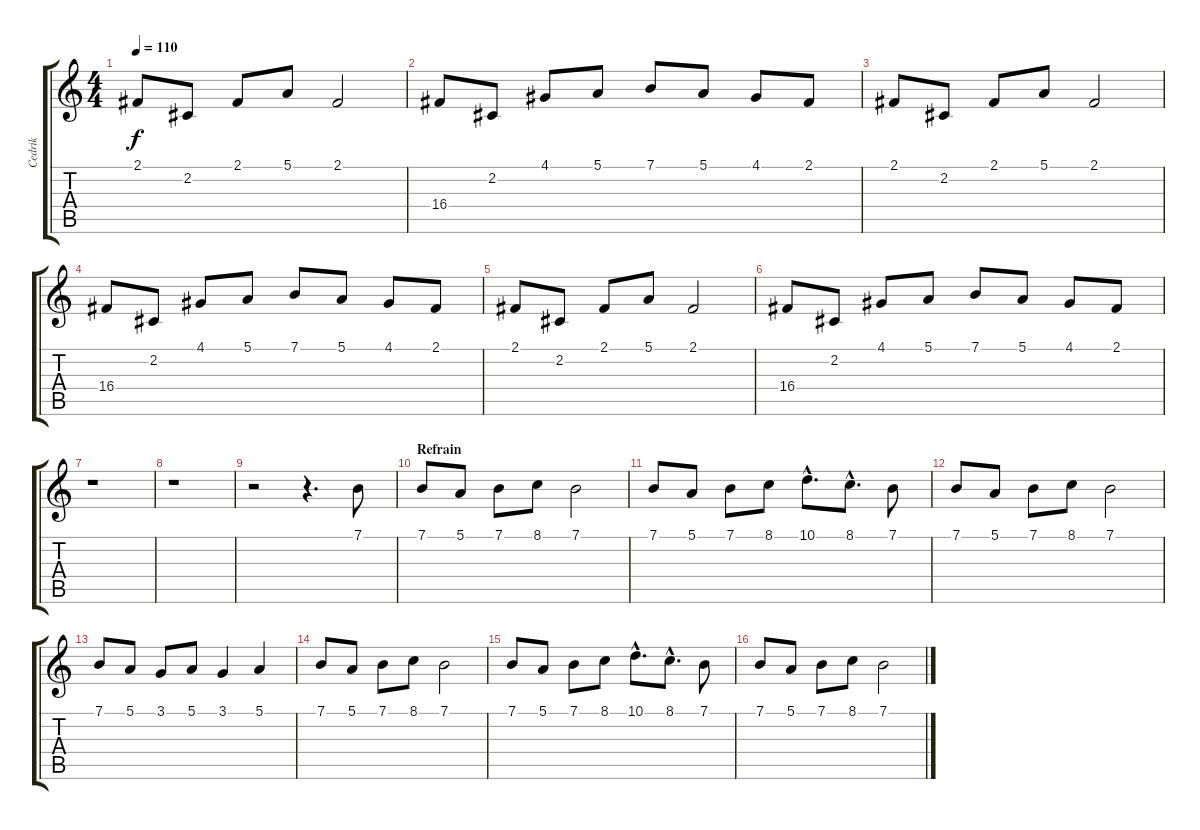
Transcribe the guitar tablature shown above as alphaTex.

\track ("Cedrik" "Cedrik") {instrument cello}
\staff {score tabs}
\tuning (E4 B3 G3 D3 A2 E2) {hide}
\ts (4 4)
\tempo 110
\clef g2
\ks c
2.1.8{dy f} 2.2.8 2.1.8 5.1.8 2.1.2 |
16.4.8 2.2.8 4.1.8 5.1.8 7.1.8 5.1.8 4.1.8 2.1.8 |
2.1.8 2.2.8 2.1.8 5.1.8 2.1.2 |
16.4.8 2.2.8 4.1.8 5.1.8 7.1.8 5.1.8 4.1.8 2.1.8 |
2.1.8 2.2.8 2.1.8 5.1.8 2.1.2 |
16.4.8 2.2.8 4.1.8 5.1.8 7.1.8 5.1.8 4.1.8 2.1.8 |
r.1 |
r.1 |
r.2 r.4{d} 7.1.8 |
\section ("" "Refrain")
7.1.8 5.1.8 7.1.8 8.1.8 7.1.2 |
7.1.8 5.1.8 7.1.8 8.1.8 10.1{hac}.8{d} 8.1{hac}.8{d} 7.1.8 |
7.1.8 5.1.8 7.1.8 8.1.8 7.1.2 |
7.1.8 5.1.8 3.1.8 5.1.8 3.1.4 5.1.4 |
7.1.8 5.1.8 7.1.8 8.1.8 7.1.2 |
7.1.8 5.1.8 7.1.8 8.1.8 10.1{hac}.8{d} 8.1{hac}.8{d} 7.1.8 |
7.1.8 5.1.8 7.1.8 8.1.8 7.1.2
